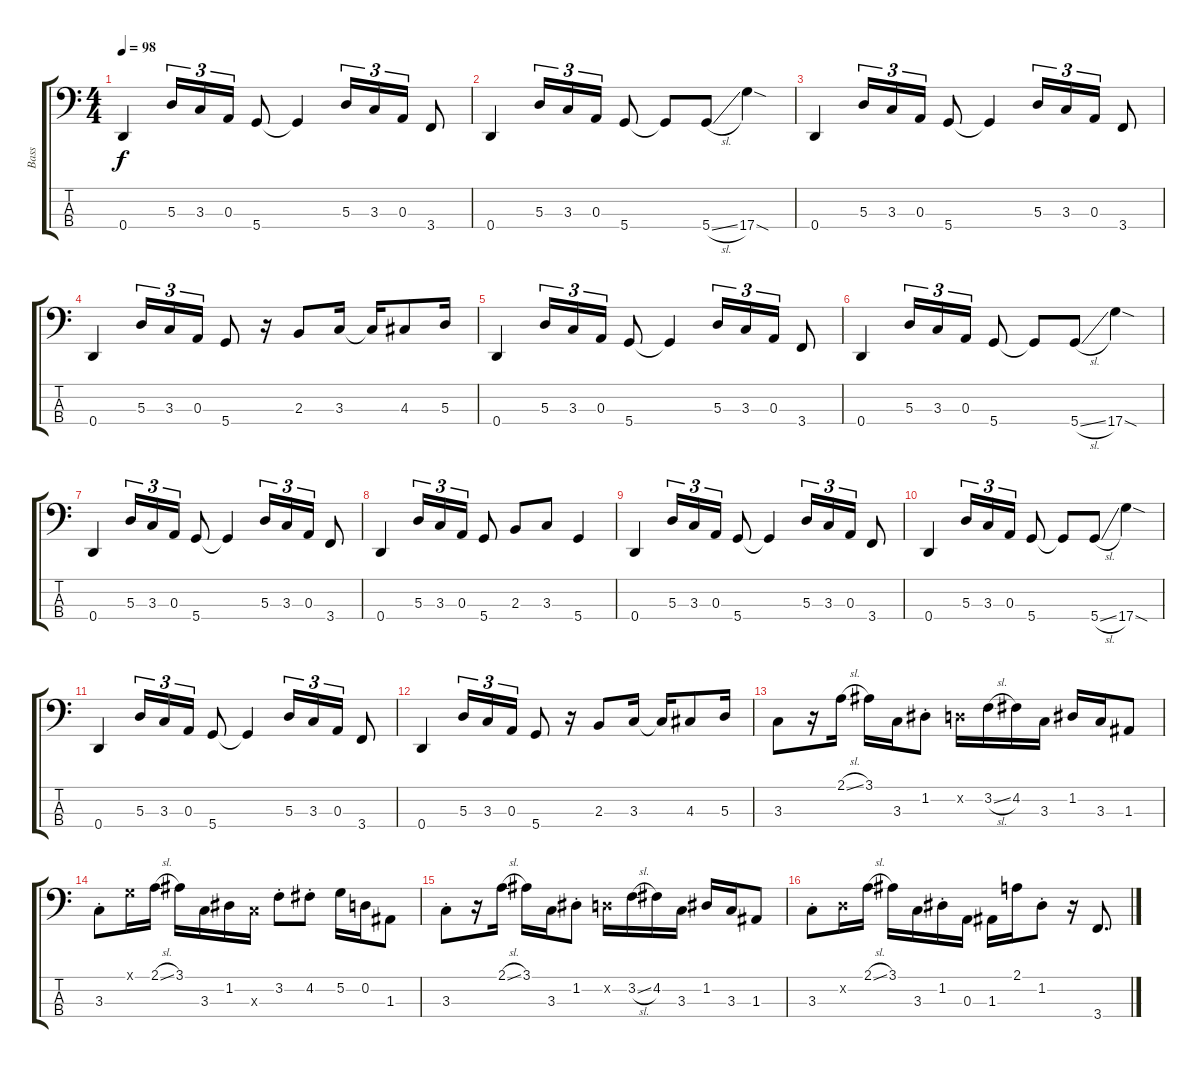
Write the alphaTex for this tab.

\track ("Bass" "Bass") {instrument electricbassfinger}
\staff {score tabs}
\tuning (G2 D2 A1 D1) {hide}
\ts (4 4)
\tempo 98
\clef f4
\ks c
0.4.4{dy f} 5.3.16{tu (3 2)} 3.3.16{tu (3 2)} 0.3.16{tu (3 2)} 5.4.8 5.4{t}.4 5.3.16{tu (3 2)} 3.3.16{tu (3 2)} 0.3.16{tu (3 2)} 3.4.8 |
0.4.4 5.3.16{tu (3 2)} 3.3.16{tu (3 2)} 0.3.16{tu (3 2)} 5.4.8 5.4{t}.8 5.4{sl}.8 17.4{sod}.4 |
0.4.4 5.3.16{tu (3 2)} 3.3.16{tu (3 2)} 0.3.16{tu (3 2)} 5.4.8 5.4{t}.4 5.3.16{tu (3 2)} 3.3.16{tu (3 2)} 0.3.16{tu (3 2)} 3.4.8 |
0.4.4 5.3.16{tu (3 2)} 3.3.16{tu (3 2)} 0.3.16{tu (3 2)} 5.4.8 r.16 2.3.8 3.3.16 3.3{t}.16 4.3.8 5.3.16 |
0.4.4 5.3.16{tu (3 2)} 3.3.16{tu (3 2)} 0.3.16{tu (3 2)} 5.4.8 5.4{t}.4 5.3.16{tu (3 2)} 3.3.16{tu (3 2)} 0.3.16{tu (3 2)} 3.4.8 |
0.4.4 5.3.16{tu (3 2)} 3.3.16{tu (3 2)} 0.3.16{tu (3 2)} 5.4.8 5.4{t}.8 5.4{sl}.8 17.4{sod}.4 |
0.4.4 5.3.16{tu (3 2)} 3.3.16{tu (3 2)} 0.3.16{tu (3 2)} 5.4.8 5.4{t}.4 5.3.16{tu (3 2)} 3.3.16{tu (3 2)} 0.3.16{tu (3 2)} 3.4.8 |
0.4.4 5.3.16{tu (3 2)} 3.3.16{tu (3 2)} 0.3.16{tu (3 2)} 5.4.8 2.3.8 3.3.8 5.4.4 |
0.4.4 5.3.16{tu (3 2)} 3.3.16{tu (3 2)} 0.3.16{tu (3 2)} 5.4.8 5.4{t}.4 5.3.16{tu (3 2)} 3.3.16{tu (3 2)} 0.3.16{tu (3 2)} 3.4.8 |
0.4.4 5.3.16{tu (3 2)} 3.3.16{tu (3 2)} 0.3.16{tu (3 2)} 5.4.8 5.4{t}.8 5.4{sl}.8 17.4{sod}.4 |
0.4.4 5.3.16{tu (3 2)} 3.3.16{tu (3 2)} 0.3.16{tu (3 2)} 5.4.8 5.4{t}.4 5.3.16{tu (3 2)} 3.3.16{tu (3 2)} 0.3.16{tu (3 2)} 3.4.8 |
0.4.4 5.3.16{tu (3 2)} 3.3.16{tu (3 2)} 0.3.16{tu (3 2)} 5.4.8 r.16 2.3.8 3.3.16 3.3{t}.16 4.3.8 5.3.16 |
3.3.8 r.16 2.1{sl}.16 3.1.16 3.3.16 1.2{st}.8 0.2{x}.16 3.2{sl}.16 4.2.16 3.3.16 1.2.16 3.3.16 1.3.8 |
3.3{st}.8 0.1{x}.16 2.1{sl}.16 3.1.16 3.3.16 1.2.16 3.3{x}.16 3.2{st}.8 4.2{st}.8 5.2.16 0.2.16 1.3.8 |
3.3{st}.8 r.16 2.1{sl}.16 3.1.16 3.3.16 1.2{st}.8 0.2{x}.16 3.2{sl}.16 4.2.16 3.3.16 1.2.16 3.3.16 1.3.8 |
3.3{st}.8 0.2{x}.16 2.1{sl}.16 3.1.16 3.3.16 1.2{st}.16 0.3.16 1.3.16 2.1.16 1.2{st}.8 r.16 3.4.8{d}
